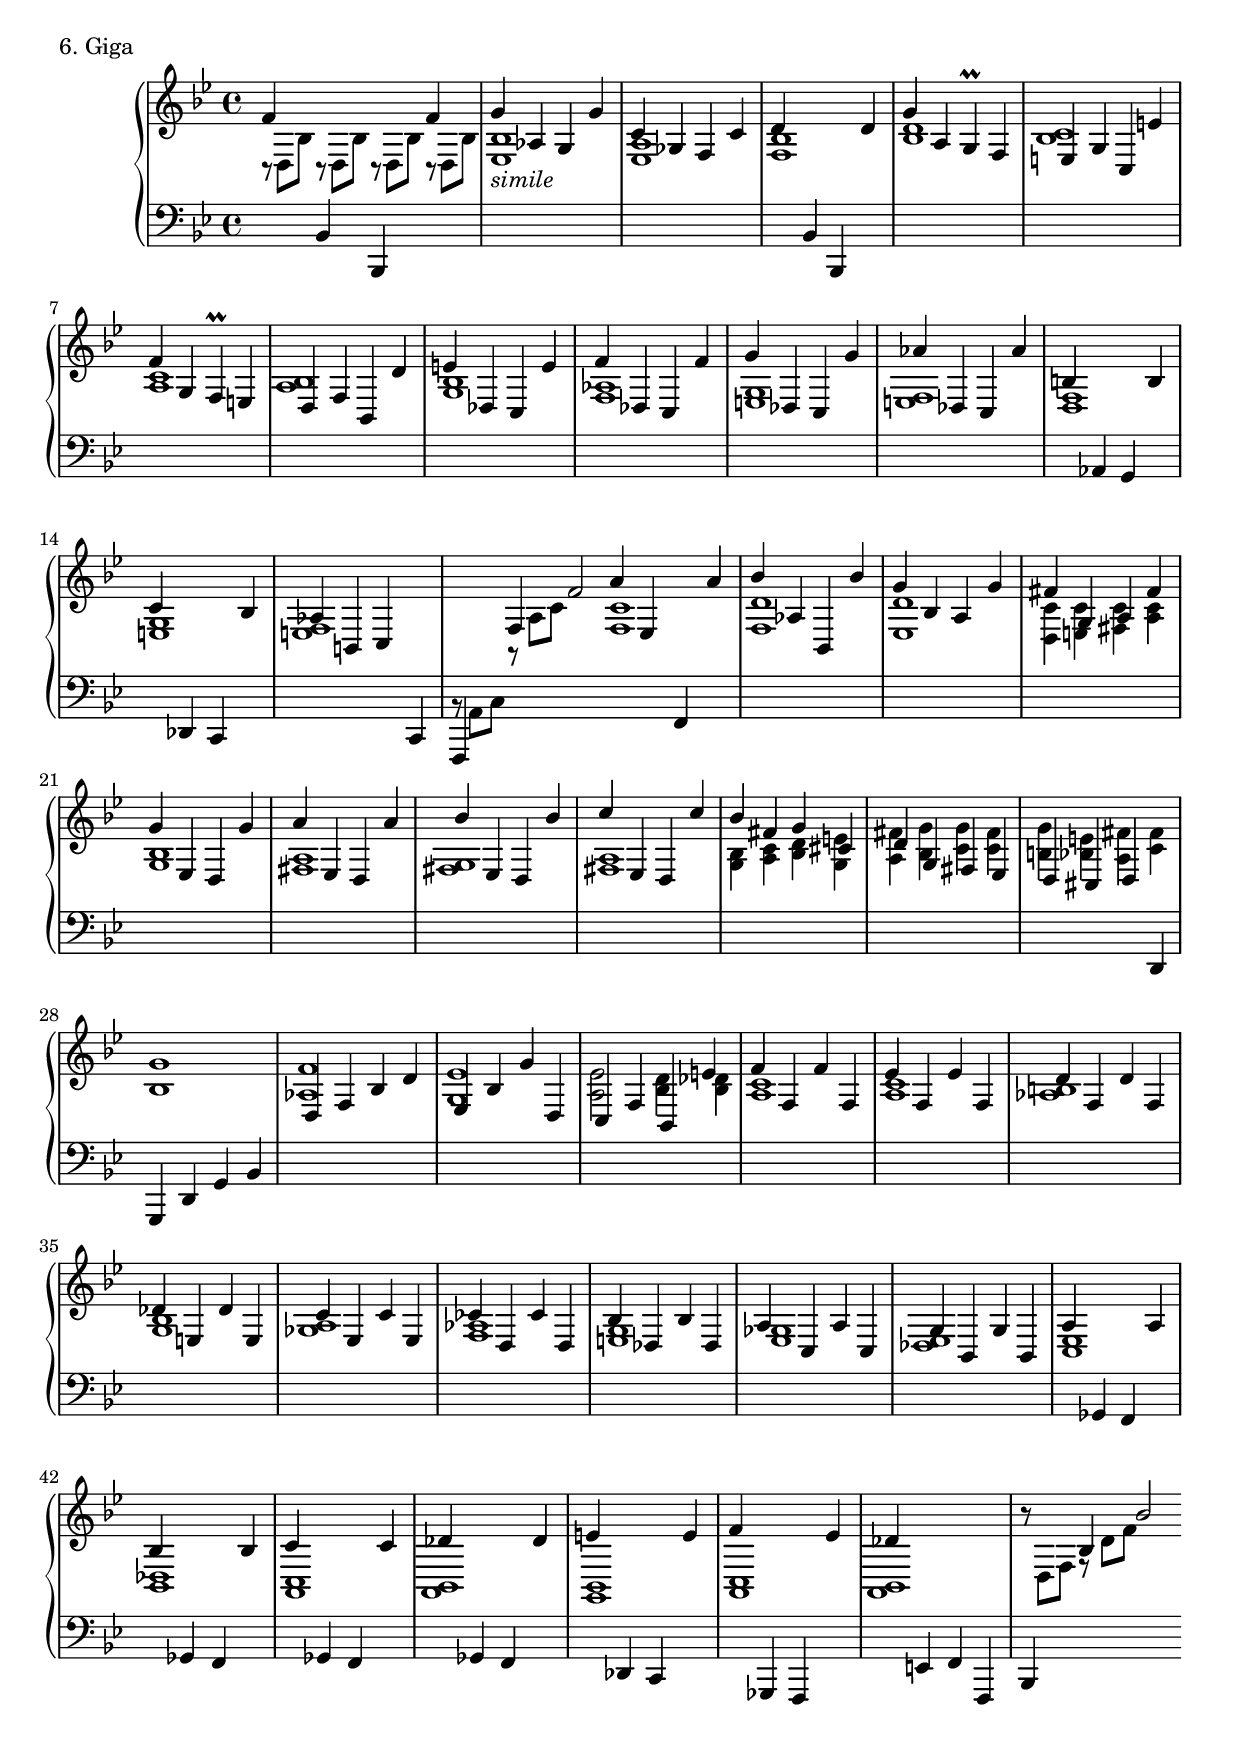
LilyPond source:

% The sixth and last movement of the first Partita of J. S. Bach, set for Mutopia
% by Carl Bolstad on 2/5/2005.

\version "2.7.40"

% The following file is so I can write things
% like fs for f# and bf for b-flat.
\include "english.ly"

% Some function definitions:
cu = {\change Staff = "up" }
cd = {\change Staff = "down" }

%************************************
%************************************
%*************************************
TopVoice =  \relative {
\stemUp f'4 \cd bf,, bf, \cu f'''
g af, g g'
c, gf f c'
d \cd bf, bf, \cu d''
% T meas. 5
g a, g \prall f
e g c, e'
f g, f \prall e
d f bf, d'
e df, c e'
% T meas. 10
f df, c f'
g df, c g''
af df,, c af''
b, \cd af, g \cu b'
c \cd df,, c \cu bf''
% T meas. 15
af b, c \cd c,

% The first beat stands by itself because it's the only
% part that's on the lower staff
<<
  { f,4 } % "lower" voice goes in voice one, for stems up
  \\
  { bf'8*2/3 \rest a c }
>>

 \cu 
 <<
   { f4 f'2 }
   \\
   { r8*2/3 a, c s2 }
 >>
\bar ":|:"

a'4 ef, \cd f, \cu a''
bf af, bf, bf''
g bf, a g'
% T meas. 20
fs g, a fs'
g ef, d g'
a ef, d a''
bf ef,, d bf''
c ef,, d c''
% T meas. 25
bf fs g cs,
d g, fs ef
d cs d \cd d,
g, d' g bf
\cu d f bf d
% T meas. 30
ef, bf' g' d,
c f bf, e'
f f, f' f,
ef' f, ef' f,
d' f, d' f,
% T meas. 35
df' e, df' e,
c' ef, c' ef,
cf' d, cf' d,
bf' df, bf' df,
a' c, a' c,
% T meas. 40
g' bf, g' bf,
a' \cd gf, f \cu a'
bf \cd gf, f \cu bf'
c \cd gf, f \cu c''
df \cd gf,, f \cu df''
% T meas. 45
e \cd df,, c \cu e''
f \cd gf,,, f \cu ef'''
df \cd e,, f f,
bf \cu bf'' bf'2 \bar ":|"
}

%************************************
%************************************
%************************************
% Bass part, left hand:
BottomVoice = \relative {
\stemDown \cu c8*2/3 \rest d bf' c, \rest d bf' c, \rest d bf' c, \rest d bf' 
<ef, bf'>1_\markup { \italic simile }
<ef a>
<f bf>
% B meas. 5
<bf d>
<bf c>
<a c>
<a bf>
<g bf>
% B meas. 10
<f af>
<e g>
<e f>
<d f>
<e g>
% B meas. 15
<e f>
s
%s8*2/3 \cd 
%  \override NoteHead #'extra-offset = #'(0.5 . 0)
%  \override Stem #'extra-offset = #'(0.5 . 0)
%  \override Beam #'extra-offset = #'(0.5 . 0)

% Let's try putting both parts together as different voices
% on the same staff: (see the top part).
%  \revert NoteHead #'extra-offset
%  \revert Stem #'extra-offset
%  \revert Beam #'extra-offset

% End of change - CB 8/13/2006

% B meas. 17, after the double bar:
<f c'>1
<f d'>
<ef d'>
% B meas. 20
<d c'>4 <e c'> <fs c'> <a c>
<g bf>1
<fs a>
<fs g>
<fs a>
% B meas. 25
<g bf>4 <a c> <bf d> <g e'>
<a fs'> <bf g'> <c g'> <c fs>
<b g'> <bf e> <a fs'> <c fs>
<bf g'>1
<af f'>
<g ef'>
<a ef'>2 <bf d>4 <bf df>
<a c>1
<a c>1
<af b>
<g bf>
<gf a>
<f af>
<e g>
<ef gf>
% B meas. 40
<df ef>
<c ef>
<bf df>
<a c>
<a bf>
<g bf>
<a c>
<a bf>
r8*2/3 d f f \rest
  \override NoteHead #'extra-offset = #'(0.5 . 0)
  \override Stem #'extra-offset = #'(0.5 . 0)
  \override Beam #'extra-offset = #'(0.5 . 0)
d' f s2
  \revert NoteHead #'extra-offset
  \revert Stem #'extra-offset
  \revert Beam #'extra-offset
}
%************************************
%************************************
% The score, to put it all together:
%************************************
%************************************

\score {
  \context PianoStaff <<
    \context Staff = "up" {
     \set Staff.midiInstrument = #"harpsichord"
      {
      \key bf \major
      \time 4/4
%        <<
          { \TopVoice }
%        \\
%          { \MiddleVoice }
%        >>
     }
    }
    \context Staff = "down" {
     \set Staff.midiInstrument = #"harpsichord"
      \key bf \major
      \time 4/4
      \clef bass
        \BottomVoice
    }
  >>
  \layout { }
  \header { piece = "6. Giga" }
  \midi { \tempo 4 = 107 }
}
